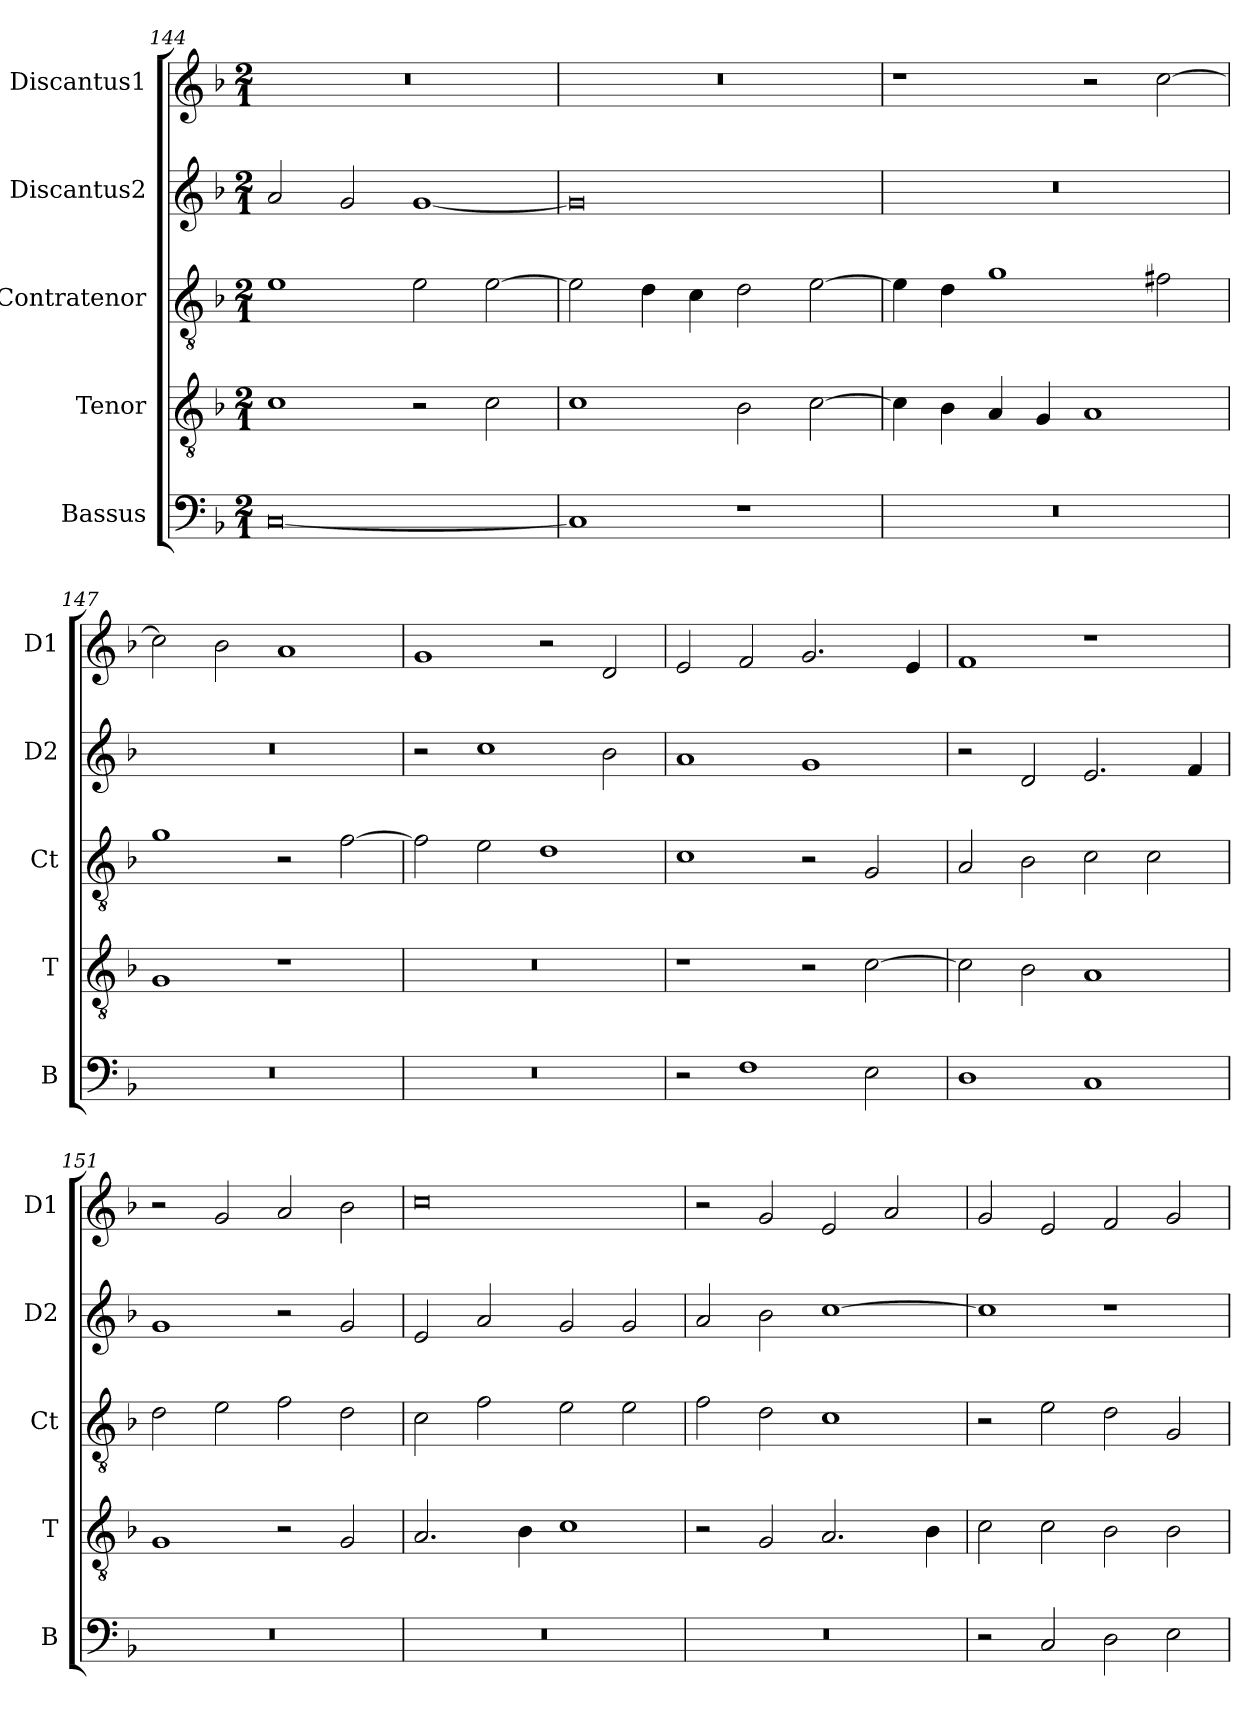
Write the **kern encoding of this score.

**kern	**kern	**kern	**kern	**kern
*part5	*part4	*part3	*part2	*part1
*staff5	*staff4	*staff3	*staff2	*staff1
*I"Bassus	*I"Tenor	*I"Contratenor	*I"Discantus2	*I"Discantus1
*I'B	*I'T	*I'Ct	*I'D2	*I'D1
*clefF4	*clefGv2	*clefGv2	*clefG2	*clefG2
*k[b-]	*k[b-]	*k[b-]	*k[b-]	*k[b-]
*M2/1	*M2/1	*M2/1	*M2/1	*M2/1
=144	=144	=144	=144	=144
[0C	1c	1e	2a/	0r
.	.	.	2g/	.
.	2r	2e\	[1g	.
.	2c\	[2e\	.	.
=145	=145	=145	=145	=145
1C]	1c	2e\]	0g]	0r
.	.	4d\	.	.
.	.	4c\	.	.
1r	2B-\	2d\	.	.
.	[2c\	[2e\	.	.
=146	=146	=146	=146	=146
0r	4c\]	4e\]	0r	1r
.	4B-\	4d\	.	.
.	4A/	1g	.	.
.	4G/	.	.	.
.	1A	.	.	2r
.	.	2f#X\	.	[2cc\
=147	=147	=147	=147	=147
0r	1G	1g	0r	2cc\]
.	.	.	.	2b-\
.	1r	2r	.	1a
.	.	[2f\	.	.
=148	=148	=148	=148	=148
0r	0r	2f\]	2r	1g
.	.	2e\	1cc	.
.	.	1d	.	2r
.	.	.	2b-\	2d/
=149	=149	=149	=149	=149
2r	1r	1c	1a	2e/
1F	.	.	.	2f/
.	2r	2r	1g	2.g/
2E\	[2c\	2G/	.	.
.	.	.	.	4e/
=150	=150	=150	=150	=150
1D	2c\]	2A/	2r	1f
.	2B-\	2B-\	2d/	.
1C	1A	2c\	2.e/	1r
.	.	2c\	.	.
.	.	.	4f/	.
=151	=151	=151	=151	=151
0r	1G	2d\	1g	2r
.	.	2e\	.	2g/
.	2r	2f\	2r	2a/
.	2G/	2d\	2g/	2b-\
=152	=152	=152	=152	=152
0r	2.A/	2c\	2e/	0cc
.	.	2f\	2a/	.
.	4B-\	.	.	.
.	1c	2e\	2g/	.
.	.	2e\	2g/	.
=153	=153	=153	=153	=153
0r	2r	2f\	2a/	2r
.	2G/	2d\	2b-\	2g/
.	2.A/	1c	[1cc	2e/
.	.	.	.	2a/
.	4B-\	.	.	.
=154	=154	=154	=154	=154
2r	2c\	2r	1cc]	2g/
2C/	2c\	2e\	.	2e/
2D\	2B-\	2d\	1r	2f/
2E\	2B-\	2G/	.	2g/
=	=	=	=	=
*-	*-	*-	*-	*-
